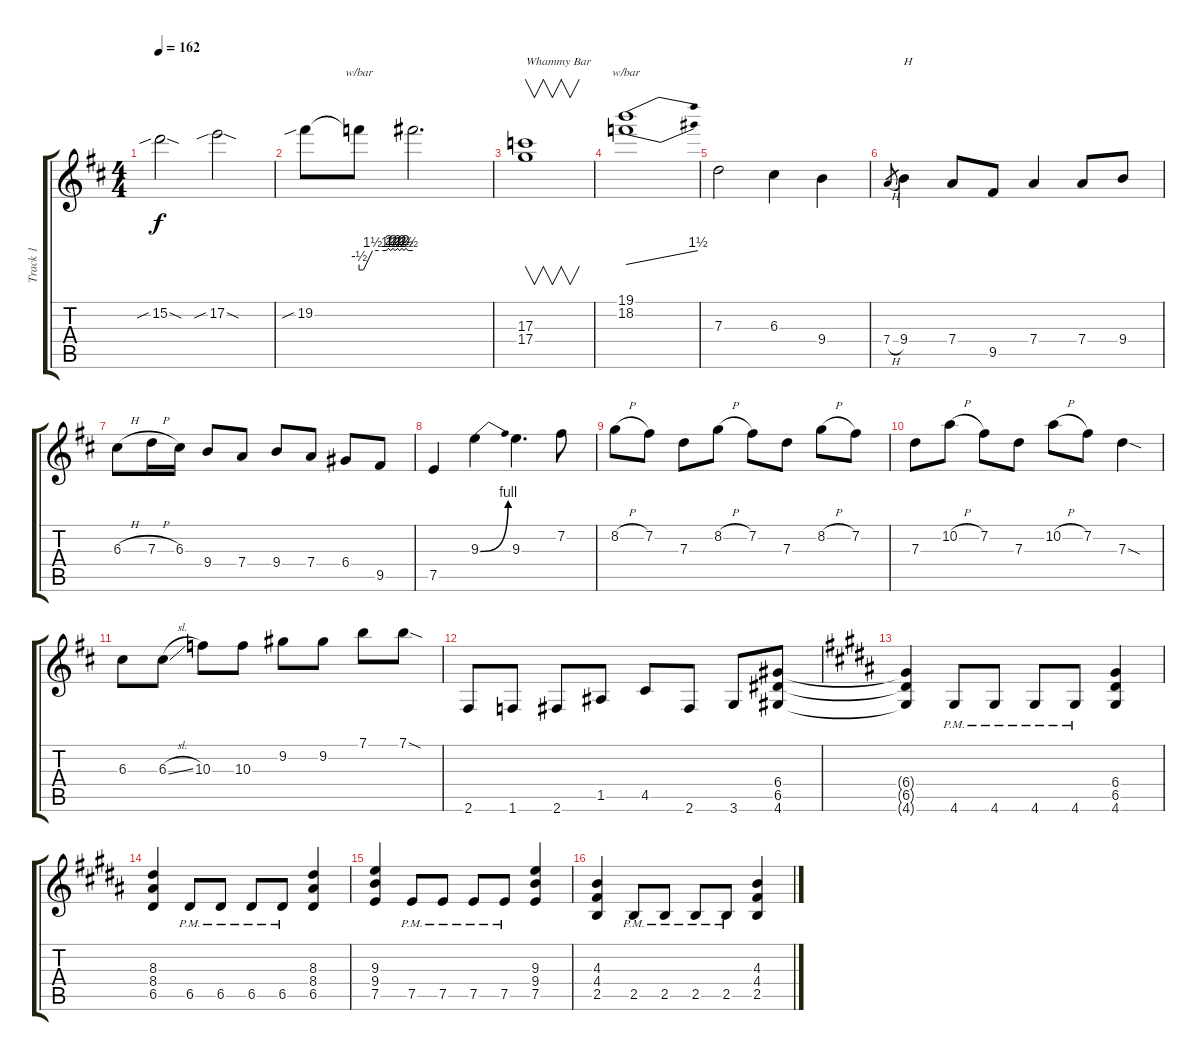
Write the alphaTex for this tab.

\track ("Track 1" "Track 1") {instrument overdrivenguitar}
\staff {score tabs}
\tuning (E4 B3 G3 D3 A2 E2) {hide}
\ts (4 4)
\tempo 162
\clef g2
\ks bminor
15.2{sib sod}.2{dy f} 17.2{sib sod}.2 |
19.2{sib}.8 19.2{t}.8{tbe (custom default 0 -2 5 -2 15 6 30 6 33 8 35 6 38 8 40 6 43 8 45 6 48 8 50 6 52 8 55 6 60 6)} 19.2{t}.2{d} |
(17.3 17.4).1{v txt "Whammy Bar"} |
(19.1 18.2).1{tbe (dive default 0 0 60 6)} |
7.3.2 6.3.4 9.4.4 |
7.4{h}.8{gr} 9.4.4{txt "H"} 7.4.8 9.5.8 7.4.4 7.4.8 9.4.8 |
6.3{h}.8 7.3{h}.16 6.3.16 9.4.8 7.4.8 9.4.8 7.4.8 6.4.8 9.5.8 |
7.5.4 9.3{be (bend 0 0 60 4)}.4 9.3.4{d} 7.2.8 |
8.2{h}.8 7.2.8 7.3.8 8.2{h}.8 7.2.8 7.3.8 8.2{h}.8 7.2.8 |
7.3.8 10.2{h}.8 7.2.8 7.3.8 10.2{h}.8 7.2.8 7.3{sod}.4 |
6.3.8 6.3{sl}.8 10.3.8 10.3.8 9.2.8 9.2.8 7.1.8 7.1{sod}.8 |
2.6.8 1.6.8 2.6.8 1.5.8 4.5.8 2.6.8 3.6.8 (6.4 6.5 4.6).8 |
\ks g#minor
(6.4{t} 6.5{t} 4.6{t}).4 4.6{pm}.8 4.6{pm}.8 4.6{pm}.8 4.6{pm}.8 (6.4 6.5 4.6).4 |
(8.3 8.4 6.5).4 6.5{pm}.8 6.5{pm}.8 6.5{pm}.8 6.5{pm}.8 (8.3 8.4 6.5).4 |
(9.3 9.4 7.5).4 7.5{pm}.8 7.5{pm}.8 7.5{pm}.8 7.5{pm}.8 (9.3 9.4 7.5).4 |
(4.3 4.4 2.5).4 2.5{pm}.8 2.5{pm}.8 2.5{pm}.8 2.5{pm}.8 (4.3 4.4 2.5).4
